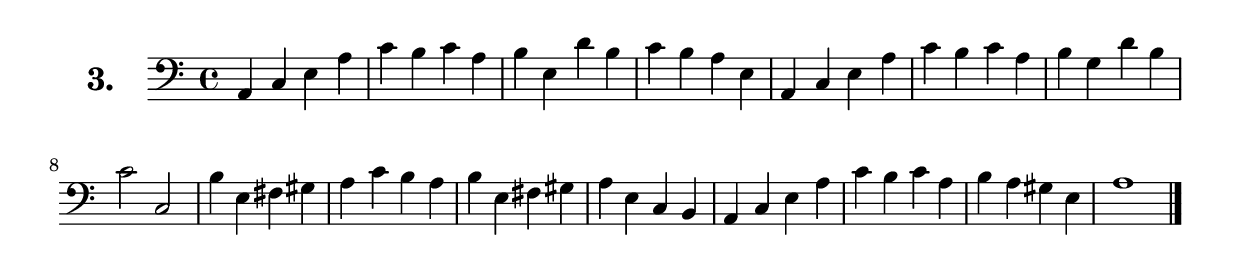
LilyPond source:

\version "2.18.2"

\score {
  \new StaffGroup = "" \with {
        instrumentName = \markup { \bold \huge { \larger "3." }}
      }
  <<
    \new Staff = "celloI"  \with { midiInstrument = #"cello" }
    \relative c {
      \clef bass
      \key c \major
      \time 4/4

      a4 c e a       | %01 
      c b c a        | %02
      b e, d' b      | %03
      c b a e        | %04
      a, c e a       | %05
      c b c a        | %06
      b g d' b       | %07
      c2 c,          | %08
      b'4 e, fis gis | %09
      a c b a        | %10
      b e, fis gis   | %11
      a e c b        | %12
      a c e a        | %13
      c b c a        | %14
      b a gis e      | %15
      a1 \bar "|."   | %16

    }
  >>
  \layout {}
  \midi {}
  \header {
    composer = "Sebastian Lee"
    %opus = "Op.30"
  }
}
